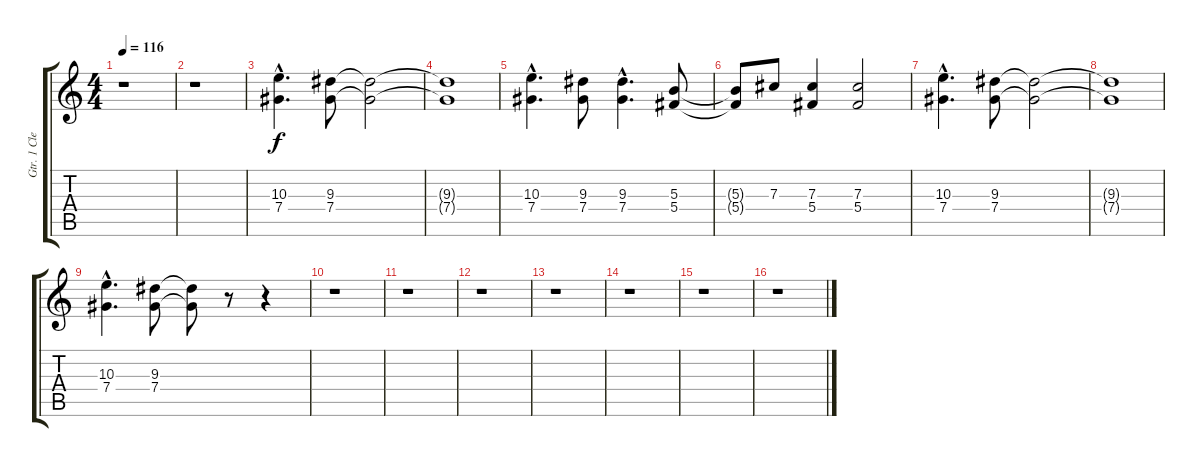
\track ("Gtr. 1 Clean" "Gtr. 1 Cle") {instrument acousticguitarsteel}
\staff {score tabs}
\tuning (Eb4 Bb3 Gb3 Db3 Ab2 Eb2) {hide}
\ts (4 4)
\tempo 116
\clef g2
\ks c
r.1{dy f instrument acousticguitarsteel} |
r.1 |
(10.3{hac} 7.4{hac}).4{d} (9.3 7.4).8 (9.3{t} 7.4{t}).2 |
(9.3{t} 7.4{t}).1 |
(10.3{hac} 7.4{hac}).4{d} (9.3 7.4).8 (9.3{hac} 7.4{hac}).4{d} (5.3 5.4).8 |
(5.3{t} 5.4{t}).8 7.3.8 (7.3 5.4).4 (7.3 5.4).2 |
(10.3{hac} 7.4{hac}).4{d} (9.3 7.4).8 (9.3{t} 7.4{t}).2 |
(9.3{t} 7.4{t}).1 |
(10.3{hac} 7.4{hac}).4{d} (9.3 7.4).8 (9.3{t} 7.4{t}).8 r.8 r.4 |
r.1 |
r.1 |
r.1 |
r.1 |
r.1 |
r.1 |
r.1
